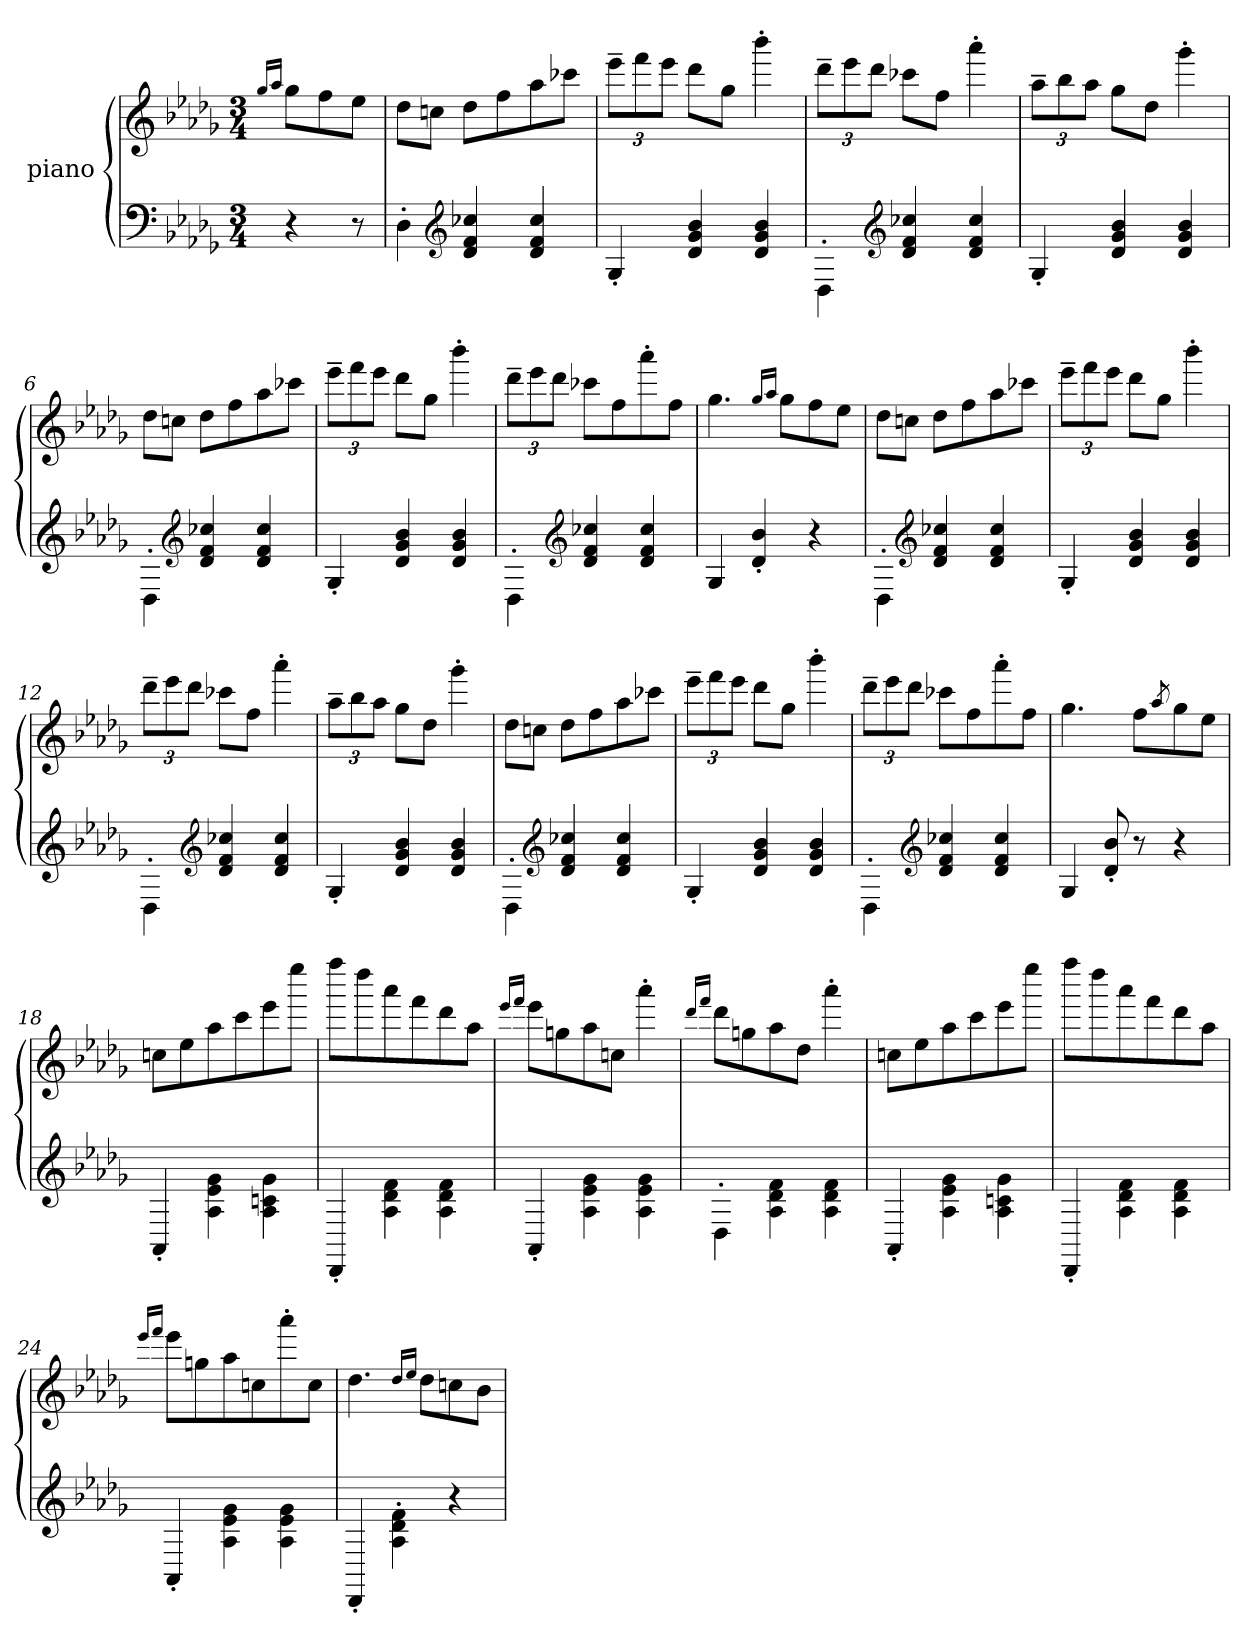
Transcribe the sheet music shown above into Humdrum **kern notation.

**kern	**kern
*part2	*part1
*staff2	*staff1
*I"piano	*I"piano
*clefF4	*clefG2
*k[b-e-a-d-g-]	*k[b-e-a-d-g-]
*M3/4	*M3/4
=1	=1
.	16qgg-/LL
.	16qaa-/JJ
4r	8gg-\L
.	8ff\
8r	8ee-\J
=2	=2
4D-'>\	8dd-\L
.	8ccn\J
*clefG2	*
4d-/ 4f/ 4cc-X/	8dd-\L
.	8ff\
4d-/ 4f/ 4cc-/	8aa-\
.	8ccc-X\J
=3	=3
4G-'>/	12eee-~>\L
.	12fff\
.	12eee-\J
4d-/ 4g-/ 4b-/	8ddd-\L
.	8gg-\J
4d-/ 4g-/ 4b-/	4bbb-'>\
=4	=4
4D-'>\	12ddd-~>\L
.	12eee-\
.	12ddd-\J
*clefG2	*
4d-/ 4f/ 4cc-X/	8ccc-X\L
.	8ff\J
4d-/ 4f/ 4cc-/	4aaa-'>\
=5	=5
4G-'>/	12aa-~>\L
.	12bb-\
.	12aa-\J
4d-/ 4g-/ 4b-/	8gg-\L
.	8dd-\J
4d-/ 4g-/ 4b-/	4ggg-'>\
=6	=6
4D-'>\	8dd-\L
.	8ccn\J
*clefG2	*
4d-/ 4f/ 4cc-X/	8dd-\L
.	8ff\
4d-/ 4f/ 4cc-/	8aa-\
.	8ccc-X\J
=7	=7
4G-'>/	12eee-~>\L
.	12fff\
.	12eee-\J
4d-/ 4g-/ 4b-/	8ddd-\L
.	8gg-\J
4d-/ 4g-/ 4b-/	4bbb-'>\
=8	=8
4D-'>\	12ddd-~>\L
.	12eee-\
.	12ddd-\J
*clefG2	*
4d-/ 4f/ 4cc-X/	8ccc-X\L
.	8ff\
4d-/ 4f/ 4cc-/	8aaa-'>\
.	8ff\J
=9	=9
4G-/	4.gg-\
4d-/'> 4b-/'>	.
.	16qgg-/LL
.	16qaa-/JJ
.	8gg-\L
4r	8ff\
.	8ee-\J
=10	=10
4D-'>\	8dd-\L
.	8ccn\J
*clefG2	*
4d-/ 4f/ 4cc-X/	8dd-\L
.	8ff\
4d-/ 4f/ 4cc-/	8aa-\
.	8ccc-X\J
=11	=11
4G-'>/	12eee-~>\L
.	12fff\
.	12eee-\J
4d-/ 4g-/ 4b-/	8ddd-\L
.	8gg-\J
4d-/ 4g-/ 4b-/	4bbb-'>\
=12	=12
4D-'>\	12ddd-~>\L
.	12eee-\
.	12ddd-\J
*clefG2	*
4d-/ 4f/ 4cc-X/	8ccc-X\L
.	8ff\J
4d-/ 4f/ 4cc-/	4aaa-'>\
=13	=13
4G-'>/	12aa-~>\L
.	12bb-\
.	12aa-\J
4d-/ 4g-/ 4b-/	8gg-\L
.	8dd-\J
4d-/ 4g-/ 4b-/	4ggg-'>\
=14	=14
4D-'>\	8dd-\L
.	8ccn\J
*clefG2	*
4d-/ 4f/ 4cc-X/	8dd-\L
.	8ff\
4d-/ 4f/ 4cc-/	8aa-\
.	8ccc-X\J
=15	=15
4G-'>/	12eee-~>\L
.	12fff\
.	12eee-\J
4d-/ 4g-/ 4b-/	8ddd-\L
.	8gg-\J
4d-/ 4g-/ 4b-/	4bbb-'>\
=16	=16
4D-'>\	12ddd-~>\L
.	12eee-\
.	12ddd-\J
*clefG2	*
4d-/ 4f/ 4cc-X/	8ccc-X\L
.	8ff\
4d-/ 4f/ 4cc-/	8aaa-'>\
.	8ff\J
=17	=17
4G-/	4.gg-\
8d-/'> 8b-/'>	.
8r	8ff\L
.	8qaa-/
4r	8gg-\
.	8ee-\J
=18	=18
4AA-'>/	8ccn\L
.	8ee-\
4A-\ 4e-\ 4g-\	8aa-\
.	8ccc\
4A-\ 4cn\ 4g-\	8eee-\
.	8eeee-\J
=19	=19
4DD-'>/	8ffff\L
.	8dddd-\
4A-\ 4d-\ 4f\	8aaa-\
.	8fff\
4A-\ 4d-\ 4f\	8ddd-\
.	8aa-\J
=20	=20
.	16qeee-/LL
.	16qfff/JJ
4AA-'>/	8eee-\L
.	8ggn\
4A-\ 4e-\ 4g-\	8aa-\
.	8ccn\J
4A-\ 4e-\ 4g-\	4aaa-'>\
=21	=21
.	16qddd-/LL
.	16qfff/JJ
4D-'>\	8ddd-\L
.	8ggn\
4A-\ 4d-\ 4f\	8aa-\
.	8dd-\J
4A-\ 4d-\ 4f\	4aaa-'>\
=22	=22
4AA-'>/	8ccn\L
.	8ee-\
4A-\ 4e-\ 4g-\	8aa-\
.	8ccc\
4A-\ 4cn\ 4g-\	8eee-\
.	8eeee-\J
=23	=23
4DD-'>/	8ffff\L
.	8dddd-\
4A-\ 4d-\ 4f\	8aaa-\
.	8fff\
4A-\ 4d-\ 4f\	8ddd-\
.	8aa-\J
=24	=24
.	16qeee-/LL
.	16qfff/JJ
4AA-'>/	8eee-\L
.	8ggn\
4A-\ 4e-\ 4g-\	8aa-\
.	8ccn\
4A-\ 4e-\ 4g-\	8aaa-'>\
.	8cc\J
=25	=25
4DD-'>/	4.dd-\
4A-\'> 4d-\'> 4f\'>	.
.	16qdd-/LL
.	16qee-/JJ
.	8dd-\L
4r	8ccn\
.	8b-\J
=	=
*-	*-
